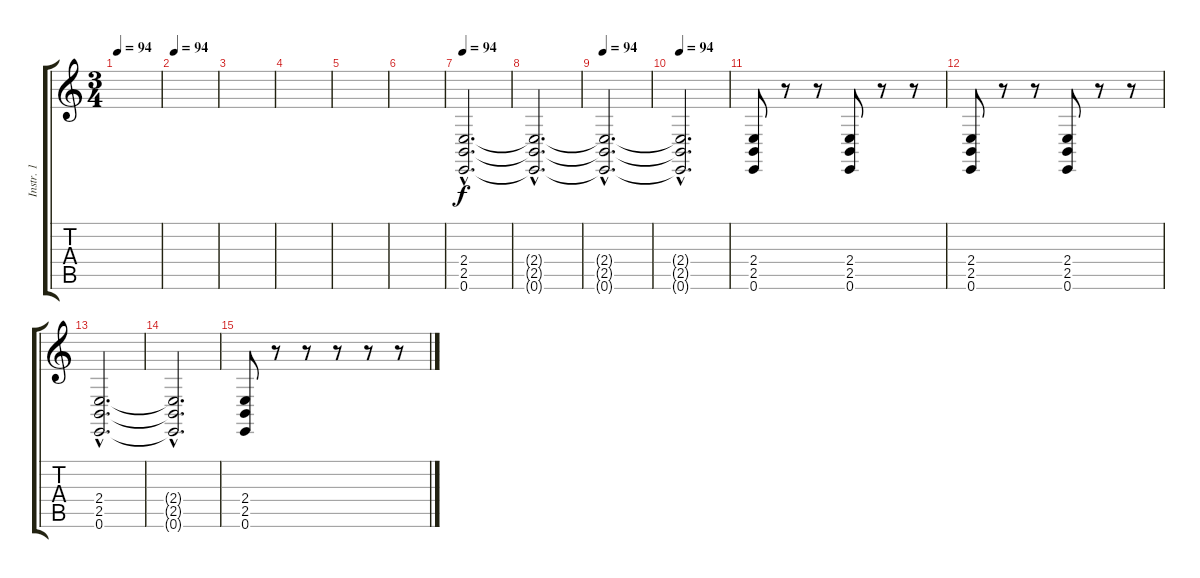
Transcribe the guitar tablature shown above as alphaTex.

\track ("Instr. 1" "Instr. 1") {instrument flute}
\staff {score tabs}
\tuning (E4 B3 G3 D3 A2 E2) {hide}
\ts (3 4)
\tempo 94
\clef g2
\ks c
|
\tempo 94
|
|
|
|
|
\tempo 94
(2.4{hac} 2.5{hac} 0.6{hac}).2{d instrument choiraahs} |
(2.4{hac t} 2.5{hac t} 0.6{hac t}).2{d} |
\tempo 94
(2.4{hac t} 2.5{hac t} 0.6{hac t}).2{d} |
\tempo 94
(2.4{hac t} 2.5{hac t} 0.6{hac t}).2{d} |
(2.4 2.5 0.6).8 r.8 r.8 (2.4 2.5 0.6).8 r.8 r.8 |
(2.4 2.5 0.6).8 r.8 r.8 (2.4 2.5 0.6).8 r.8 r.8 |
(2.4{hac} 2.5{hac} 0.6{hac}).2{d} |
(2.4{hac t} 2.5{hac t} 0.6{hac t}).2{d} |
(2.4 2.5 0.6).8 r.8 r.8 r.8 r.8 r.8
